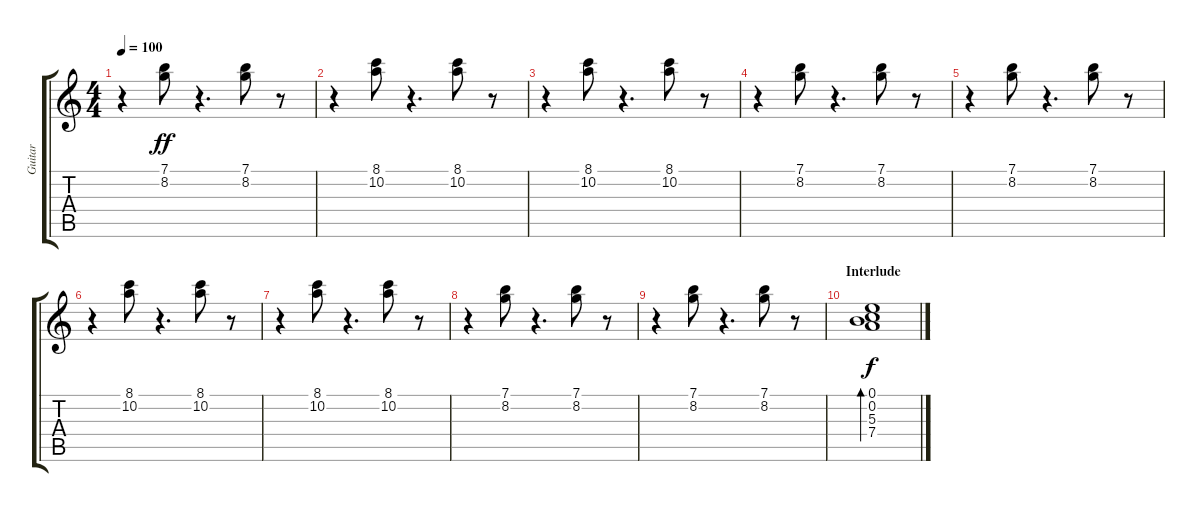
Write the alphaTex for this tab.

\track ("Guitar" "Guitar") {instrument acousticguitarnylon}
\staff {score tabs}
\tuning (E4 B3 G3 D3 A2 E2) {hide}
\ts (4 4)
\tempo 100
\clef g2
\ks c
r.4{dy ff} (7.1 8.2).8 r.4{d} (7.1 8.2).8 r.8 |
r.4 (8.1 10.2).8 r.4{d} (8.1 10.2).8 r.8 |
r.4 (8.1 10.2).8 r.4{d} (8.1 10.2).8 r.8 |
r.4 (7.1 8.2).8 r.4{d} (7.1 8.2).8 r.8 |
r.4 (7.1 8.2).8 r.4{d} (7.1 8.2).8 r.8 |
r.4 (8.1 10.2).8 r.4{d} (8.1 10.2).8 r.8 |
r.4 (8.1 10.2).8 r.4{d} (8.1 10.2).8 r.8 |
r.4 (7.1 8.2).8 r.4{d} (7.1 8.2).8 r.8 |
r.4 (7.1 8.2).8 r.4{d} (7.1 8.2).8 r.8 |
\section ("" "Interlude")
(0.1 0.2 5.3 7.4).1{bd 480 dy f}
